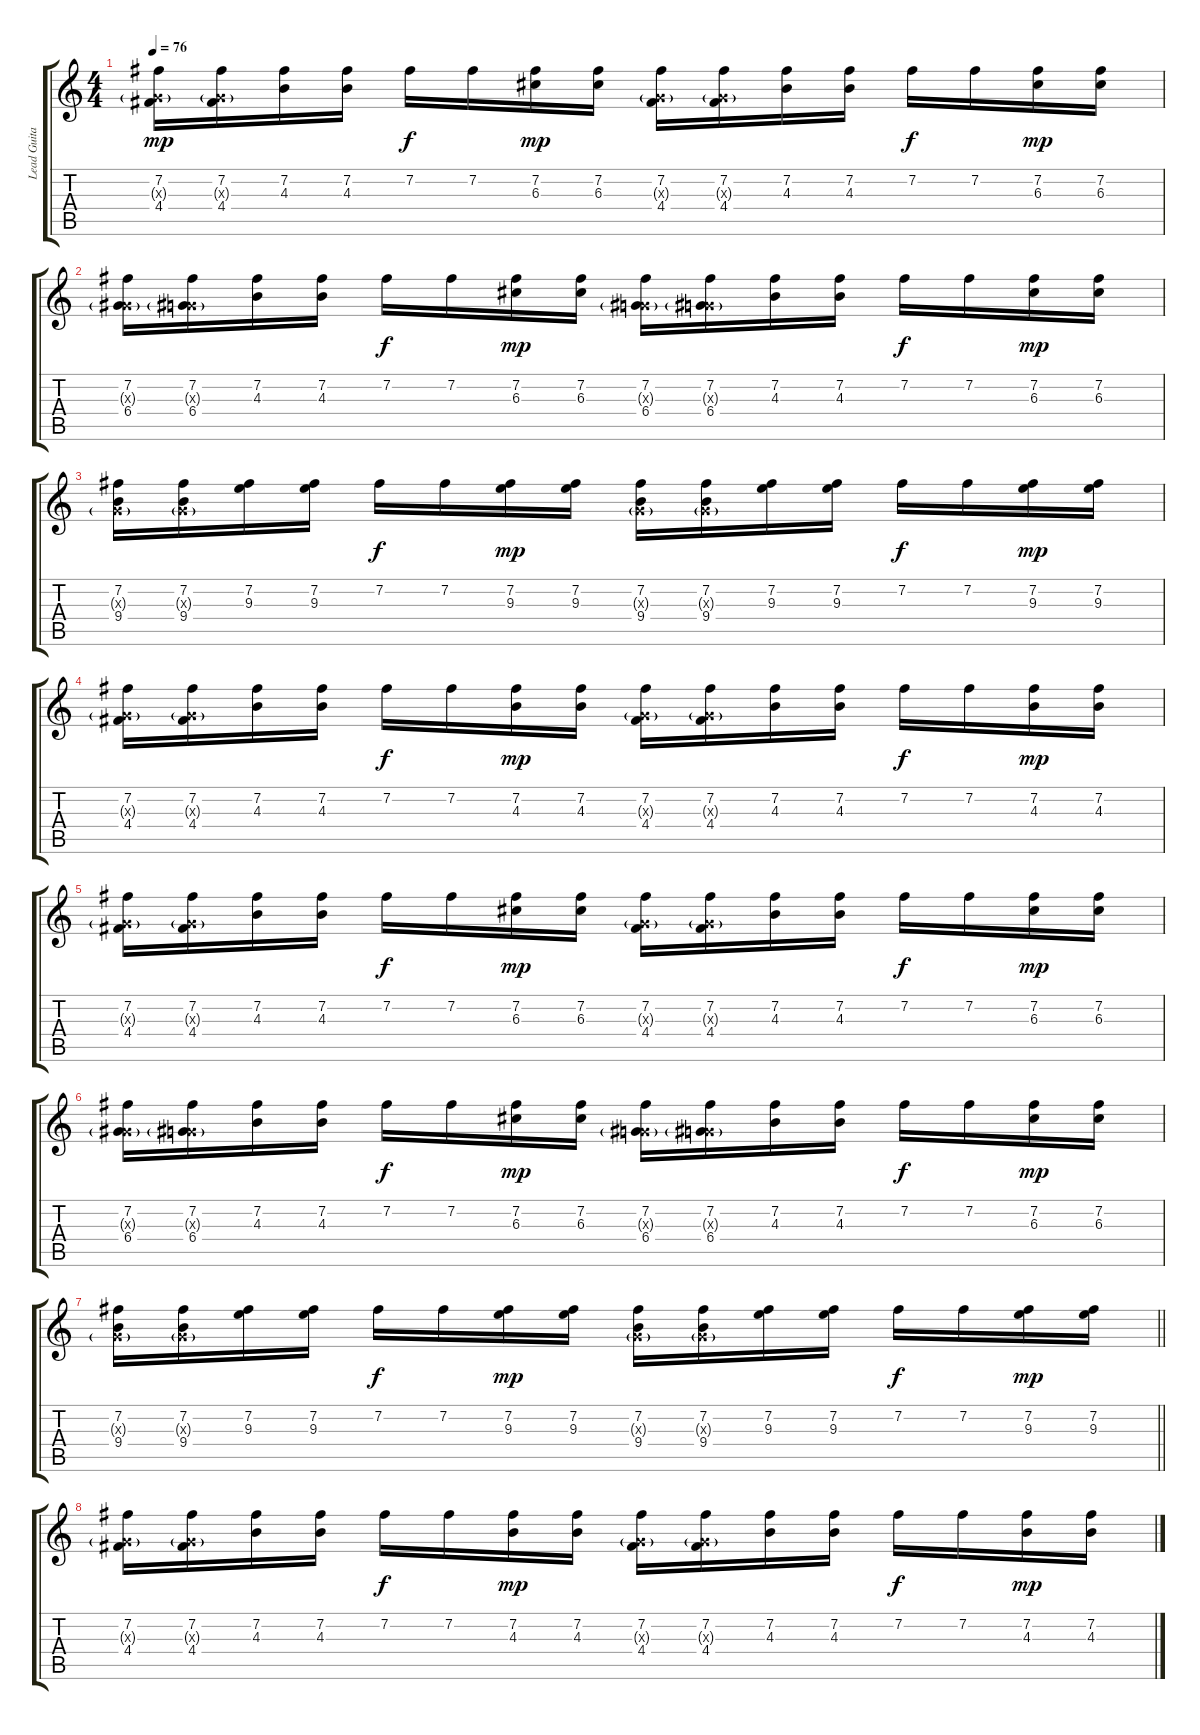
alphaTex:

\track ("Lead Guitar 2" "Lead Guita") {instrument distortionguitar}
\staff {score tabs}
\tuning (E4 B3 G3 D3 A2 E2) {hide}
\ts (4 4)
\tempo 76
\clef g2
\ks c
(7.2 0.3{g x} 4.4).16{dy mp} (7.2 0.3{g x} 4.4).16 (7.2 4.3).16 (7.2 4.3).16 7.2.16{dy f} 7.2.16 (7.2 6.3).16{dy mp} (7.2 6.3).16 (7.2 0.3{g x} 4.4).16 (7.2 0.3{g x} 4.4).16 (7.2 4.3).16 (7.2 4.3).16 7.2.16{dy f} 7.2.16 (7.2 6.3).16{dy mp} (7.2 6.3).16 |
(7.2 0.3{g x} 6.4).16 (7.2 0.3{g x} 6.4).16 (7.2 4.3).16 (7.2 4.3).16 7.2.16{dy f} 7.2.16 (7.2 6.3).16{dy mp} (7.2 6.3).16 (7.2 0.3{g x} 6.4).16 (7.2 0.3{g x} 6.4).16 (7.2 4.3).16 (7.2 4.3).16 7.2.16{dy f} 7.2.16 (7.2 6.3).16{dy mp} (7.2 6.3).16 |
(7.2 0.3{g x} 9.4).16 (7.2 0.3{g x} 9.4).16 (7.2 9.3).16 (7.2 9.3).16 7.2.16{dy f} 7.2.16 (7.2 9.3).16{dy mp} (7.2 9.3).16 (7.2 0.3{g x} 9.4).16 (7.2 0.3{g x} 9.4).16 (7.2 9.3).16 (7.2 9.3).16 7.2.16{dy f} 7.2.16 (7.2 9.3).16{dy mp} (7.2 9.3).16 |
(7.2 0.3{g x} 4.4).16 (7.2 0.3{g x} 4.4).16 (7.2 4.3).16 (7.2 4.3).16 7.2.16{dy f} 7.2.16 (7.2 4.3).16{dy mp} (7.2 4.3).16 (7.2 0.3{g x} 4.4).16 (7.2 0.3{g x} 4.4).16 (7.2 4.3).16 (7.2 4.3).16 7.2.16{dy f} 7.2.16 (7.2 4.3).16{dy mp} (7.2 4.3).16 |
(7.2 0.3{g x} 4.4).16 (7.2 0.3{g x} 4.4).16 (7.2 4.3).16 (7.2 4.3).16 7.2.16{dy f} 7.2.16 (7.2 6.3).16{dy mp} (7.2 6.3).16 (7.2 0.3{g x} 4.4).16 (7.2 0.3{g x} 4.4).16 (7.2 4.3).16 (7.2 4.3).16 7.2.16{dy f} 7.2.16 (7.2 6.3).16{dy mp} (7.2 6.3).16 |
(7.2 0.3{g x} 6.4).16 (7.2 0.3{g x} 6.4).16 (7.2 4.3).16 (7.2 4.3).16 7.2.16{dy f} 7.2.16 (7.2 6.3).16{dy mp} (7.2 6.3).16 (7.2 0.3{g x} 6.4).16 (7.2 0.3{g x} 6.4).16 (7.2 4.3).16 (7.2 4.3).16 7.2.16{dy f} 7.2.16 (7.2 6.3).16{dy mp} (7.2 6.3).16 |
\barLineRight lightlight
(7.2 0.3{g x} 9.4).16 (7.2 0.3{g x} 9.4).16 (7.2 9.3).16 (7.2 9.3).16 7.2.16{dy f} 7.2.16 (7.2 9.3).16{dy mp} (7.2 9.3).16 (7.2 0.3{g x} 9.4).16 (7.2 0.3{g x} 9.4).16 (7.2 9.3).16 (7.2 9.3).16 7.2.16{dy f} 7.2.16 (7.2 9.3).16{dy mp} (7.2 9.3).16 |
(7.2 0.3{g x} 4.4).16{volume 7} (7.2 0.3{g x} 4.4).16 (7.2 4.3).16 (7.2 4.3).16 7.2.16{dy f} 7.2.16 (7.2 4.3).16{dy mp} (7.2 4.3).16 (7.2 0.3{g x} 4.4).16 (7.2 0.3{g x} 4.4).16 (7.2 4.3).16 (7.2 4.3).16 7.2.16{dy f} 7.2.16 (7.2 4.3).16{dy mp} (7.2 4.3).16
